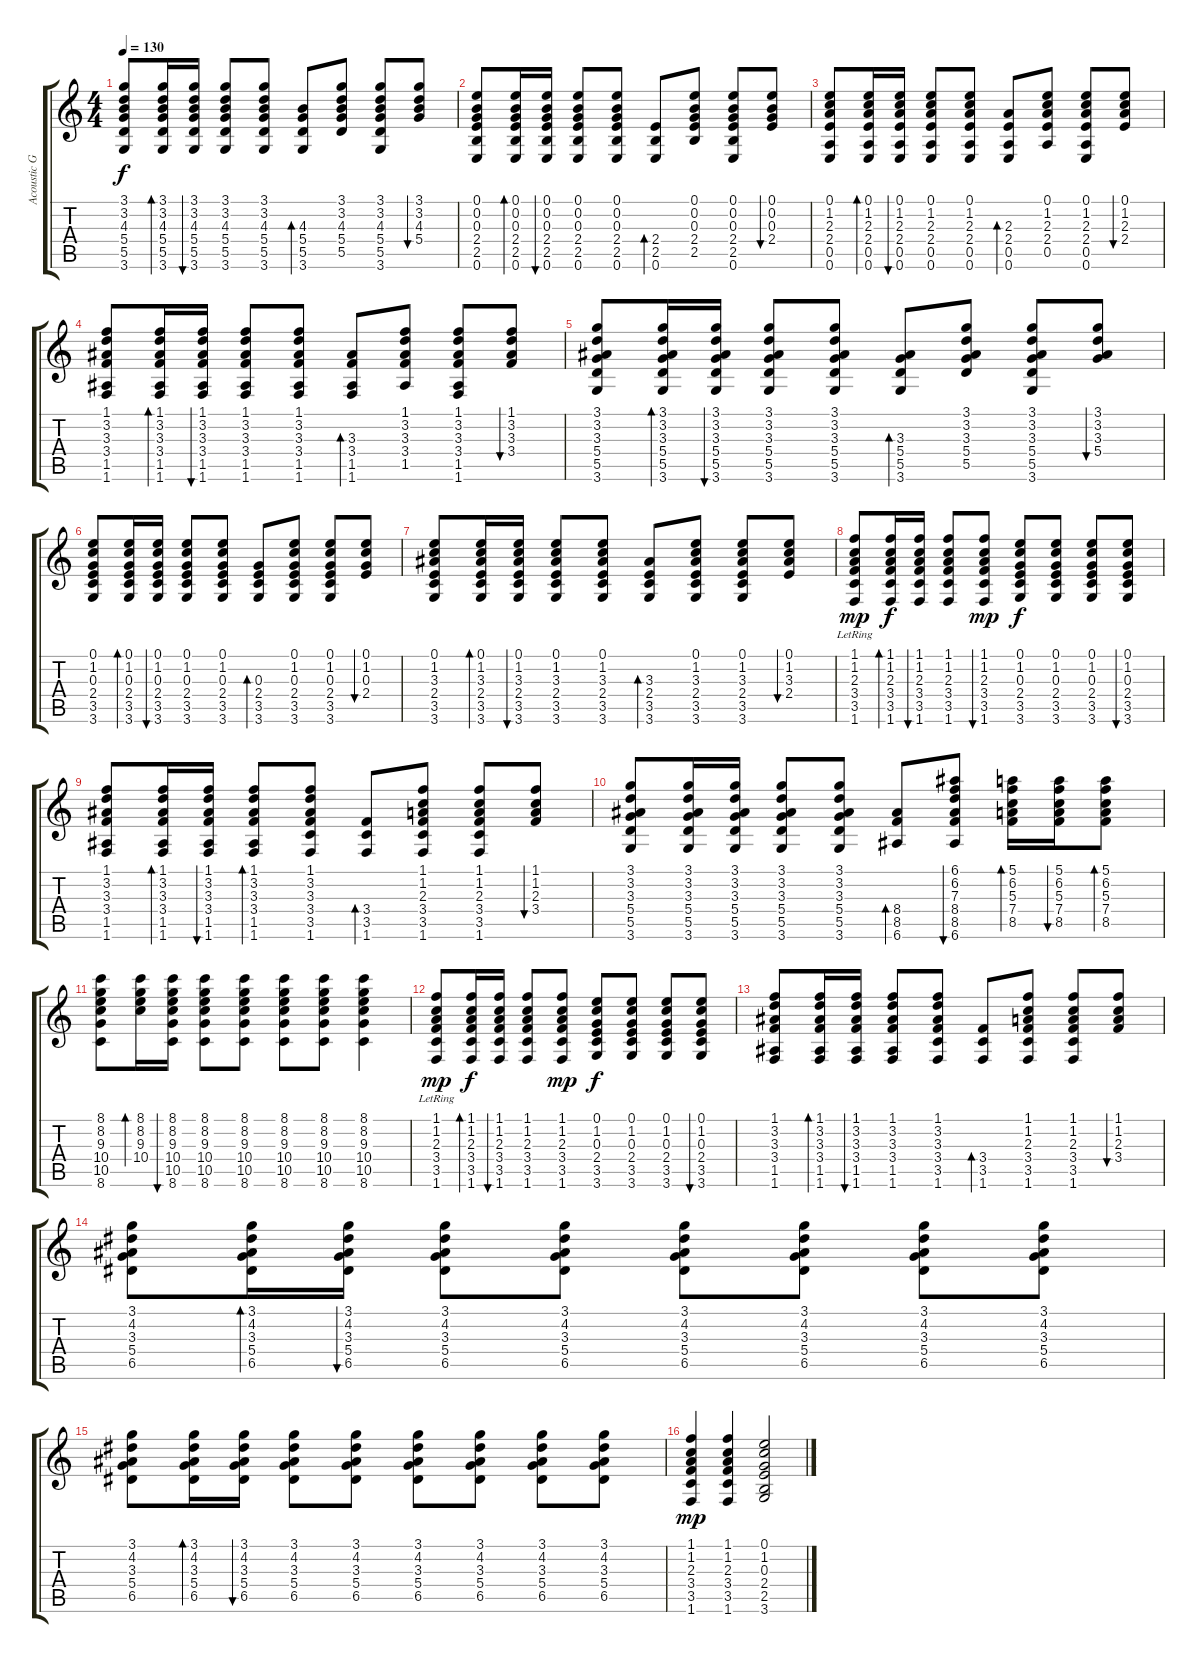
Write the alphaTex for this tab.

\track ("Acoustic Guitar" "Acoustic G") {instrument acousticguitarsteel}
\staff {score tabs}
\tuning (E4 B3 G3 D3 A2 E2) {hide}
\ts (4 4)
\tempo 130
\clef g2
\ks c
(3.1 3.2 4.3 5.4 5.5 3.6).8{dy f} (3.1 3.2 4.3 5.4 5.5 3.6).16{bd 120} (3.1 3.2 4.3 5.4 5.5 3.6).16{bu 120} (3.1 3.2 4.3 5.4 5.5 3.6).8 (3.1 3.2 4.3 5.4 5.5 3.6).8 (4.3 5.4 5.5 3.6).8{bd 240} (3.1 3.2 4.3 5.4 5.5).8 (3.1 3.2 4.3 5.4 5.5 3.6).8 (3.1 3.2 4.3 5.4).8{bu 240} |
(0.1 0.2 0.3 2.4 2.5 0.6).8 (0.1 0.2 0.3 2.4 2.5 0.6).16{bd 120} (0.1 0.2 0.3 2.4 2.5 0.6).16{bu 120} (0.1 0.2 0.3 2.4 2.5 0.6).8 (0.1 0.2 0.3 2.4 2.5 0.6).8 (2.4 2.5 0.6).8{bd 240} (0.1 0.2 0.3 2.4 2.5).8 (0.1 0.2 0.3 2.4 2.5 0.6).8 (0.1 0.2 0.3 2.4).8{bu 240} |
(0.1 1.2 2.3 2.4 0.5 0.6).8 (0.1 1.2 2.3 2.4 0.5 0.6).16{bd 120} (0.1 1.2 2.3 2.4 0.5 0.6).16{bu 120} (0.1 1.2 2.3 2.4 0.5 0.6).8 (0.1 1.2 2.3 2.4 0.5 0.6).8 (2.3 2.4 0.5 0.6).8{bd 120} (0.1 1.2 2.3 2.4 0.5).8 (0.1 1.2 2.3 2.4 0.5 0.6).8 (0.1 1.2 2.3 2.4).8{bu 240} |
(1.1 3.2 3.3 3.4 1.5 1.6).8 (1.1 3.2 3.3 3.4 1.5 1.6).16{bd 120} (1.1 3.2 3.3 3.4 1.5 1.6).16{bu 120} (1.1 3.2 3.3 3.4 1.5 1.6).8 (1.1 3.2 3.3 3.4 1.5 1.6).8 (3.3 3.4 1.5 1.6).8{bd 240} (1.1 3.2 3.3 3.4 1.5).8 (1.1 3.2 3.3 3.4 1.5 1.6).8 (1.1 3.2 3.3 3.4).8{bu 240} |
(3.1 3.2 3.3 5.4 5.5 3.6).8 (3.1 3.2 3.3 5.4 5.5 3.6).16{bd 120} (3.1 3.2 3.3 5.4 5.5 3.6).16{bu 120} (3.1 3.2 3.3 5.4 5.5 3.6).8 (3.1 3.2 3.3 5.4 5.5 3.6).8 (3.3 5.4 5.5 3.6).8{bd 240} (3.1 3.2 3.3 5.4 5.5).8 (3.1 3.2 3.3 5.4 5.5 3.6).8 (3.1 3.2 3.3 5.4).8{bu 240} |
(0.1 1.2 0.3 2.4 3.5 3.6).8 (0.1 1.2 0.3 2.4 3.5 3.6).16{bd 120} (0.1 1.2 0.3 2.4 3.5 3.6).16{bu 120} (0.1 1.2 0.3 2.4 3.5 3.6).8 (0.1 1.2 0.3 2.4 3.5 3.6).8 (0.3 2.4 3.5 3.6).8{bd 240} (0.1 1.2 0.3 2.4 3.5 3.6).8 (0.1 1.2 0.3 2.4 3.5 3.6).8 (0.1 1.2 0.3 2.4).8{bu 240} |
(0.1 1.2 3.3 2.4 3.5 3.6).8 (0.1 1.2 3.3 2.4 3.5 3.6).16{bd 120} (0.1 1.2 3.3 2.4 3.5 3.6).16{bu 120} (0.1 1.2 3.3 2.4 3.5 3.6).8 (0.1 1.2 3.3 2.4 3.5 3.6).8 (3.3 2.4 3.5 3.6).8{bd 240} (0.1 1.2 3.3 2.4 3.5 3.6).8 (0.1 1.2 3.3 2.4 3.5 3.6).8 (0.1 1.2 3.3 2.4).8{bu 240} |
(1.1{lr} 1.2 2.3 3.4 3.5 1.6).8{dy mp} (1.1 1.2 2.3 3.4 3.5 1.6).16{bd 60 dy f} (1.1 1.2 2.3 3.4 3.5 1.6).16{bu 60} (1.1 1.2 2.3 3.4 3.5 1.6).8 (1.1 1.2 2.3 3.4 3.5 1.6).8{bu 240 dy mp} (0.1 1.2 0.3 2.4 3.5 3.6).8{dy f} (0.1 1.2 0.3 2.4 3.5 3.6).8 (0.1 1.2 0.3 2.4 3.5 3.6).8 (0.1 1.2 0.3 2.4 3.5 3.6).8{bu 240} |
(1.1 3.2 3.3 3.4 1.5 1.6).8 (1.1 3.2 3.3 3.4 1.5 1.6).16{bd 120} (1.1 3.2 3.3 3.4 1.5 1.6).16{bu 120} (1.1 3.2 3.3 3.4 1.5 1.6).8{bd 240} (1.1 3.2 3.3 3.4 3.5 1.6).8 (3.4 3.5 1.6).8{bd 240} (1.1 1.2 2.3 3.4 3.5 1.6).8 (1.1 1.2 2.3 3.4 3.5 1.6).8 (1.1 1.2 2.3 3.4).8{bu 240} |
(3.1 3.2 3.3 5.4 5.5 3.6).8 (3.1 3.2 3.3 5.4 5.5 3.6).16 (3.1 3.2 3.3 5.4 5.5 3.6).16 (3.1 3.2 3.3 5.4 5.5 3.6).8 (3.1 3.2 3.3 5.4 5.5 3.6).8 (8.4 8.5 6.6).8{bd 240} (6.1 6.2 7.3 8.4 8.5 6.6).8{bu 240} (5.1 6.2 5.3 7.4 8.5).16{bd 120} (5.1 6.2 5.3 7.4 8.5).16{bu 120} (5.1 6.2 5.3 7.4 8.5).8{bd 240} |
(8.1 8.2 9.3 10.4 10.5 8.6).8 (8.1 8.2 9.3 10.4).16{bd 120} (8.1 8.2 9.3 10.4 10.5 8.6).16{bu 120} (8.1 8.2 9.3 10.4 10.5 8.6).8 (8.1 8.2 9.3 10.4 10.5 8.6).8 (8.1 8.2 9.3 10.4 10.5 8.6).8 (8.1 8.2 9.3 10.4 10.5 8.6).8 (8.1 8.2 9.3 10.4 10.5 8.6).4 |
(1.1{lr} 1.2 2.3 3.4 3.5 1.6).8{dy mp} (1.1 1.2 2.3 3.4 3.5 1.6).16{bd 60 dy f} (1.1 1.2 2.3 3.4 3.5 1.6).16{bu 60} (1.1 1.2 2.3 3.4 3.5 1.6).8 (1.1 1.2 2.3 3.4 3.5 1.6).8{dy mp} (0.1 1.2 0.3 2.4 3.5 3.6).8{dy f} (0.1 1.2 0.3 2.4 3.5 3.6).8 (0.1 1.2 0.3 2.4 3.5 3.6).8 (0.1 1.2 0.3 2.4 3.5 3.6).8{bu 240} |
(1.1 3.2 3.3 3.4 1.5 1.6).8 (1.1 3.2 3.3 3.4 1.5 1.6).16{bd 120} (1.1 3.2 3.3 3.4 1.5 1.6).16{bu 120} (1.1 3.2 3.3 3.4 1.5 1.6).8 (1.1 3.2 3.3 3.4 3.5 1.6).8 (3.4 3.5 1.6).8{bd 240} (1.1 1.2 2.3 3.4 3.5 1.6).8 (1.1 1.2 2.3 3.4 3.5 1.6).8 (1.1 1.2 2.3 3.4).8{bu 240} |
(3.1 4.2 3.3 5.4 6.5).8 (3.1 4.2 3.3 5.4 6.5).16{bd 120} (3.1 4.2 3.3 5.4 6.5).16{bu 120} (3.1 4.2 3.3 5.4 6.5).8 (3.1 4.2 3.3 5.4 6.5).8 (3.1 4.2 3.3 5.4 6.5).8 (3.1 4.2 3.3 5.4 6.5).8 (3.1 4.2 3.3 5.4 6.5).8 (3.1 4.2 3.3 5.4 6.5).8 |
(3.1 4.2 3.3 5.4 6.5).8 (3.1 4.2 3.3 5.4 6.5).16{bd 120} (3.1 4.2 3.3 5.4 6.5).16{bu 120} (3.1 4.2 3.3 5.4 6.5).8 (3.1 4.2 3.3 5.4 6.5).8 (3.1 4.2 3.3 5.4 6.5).8 (3.1 4.2 3.3 5.4 6.5).8 (3.1 4.2 3.3 5.4 6.5).8 (3.1 4.2 3.3 5.4 6.5).8 |
(1.1 1.2 2.3 3.4 3.5 1.6).4{dy mp} (1.1 1.2 2.3 3.4 3.5 1.6).4 (0.1 1.2 0.3 2.4 2.5 3.6).2
